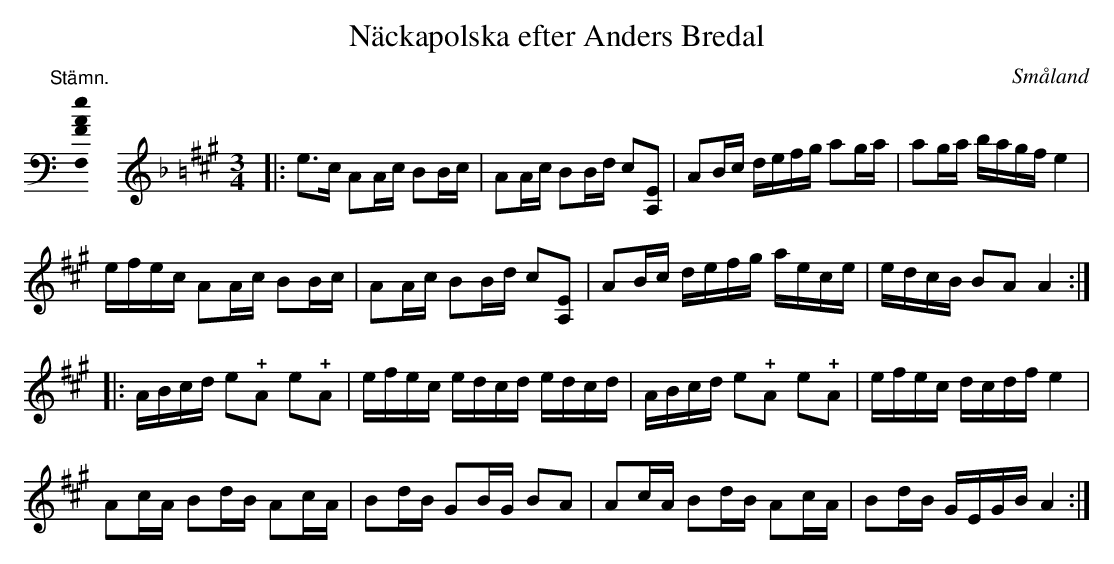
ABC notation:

X:1
T:Näckapolska efter Anders Bredal
O:Småland
M:none
K:F
[K:C]
"@-20,30 Stämn."[F,FAe]0 \
[K:F clef=treble] \
M:3/4
L:1/8
K:A
|: e>c AA/2c/2 BB/2c/2 | AA/2c/2 BB/2d/2 c[EA,] | AB/2c/2 d/2e/2f/2g/2 ag/2a/2 | ag/2a/2 b/2a/2g/2f/2 e2 |
 e/2f/2e/2c/2 AA/2c/2 BB/2c/2 | AA/2c/2 BB/2d/2 c[EA,] | AB/2c/2 d/2e/2f/2g/2 a/2e/2c/2e/2 | e/2d/2c/2B/2 BA A2 :|
|: A/2B/2c/2d/2 e!+!A e!+!A | e/2f/2e/2c/2 e/2d/2c/2d/2 e/2d/2c/2d/2 | A/2B/2c/2d/2 e!+!A e!+!A | e/2f/2e/2c/2 d/2c/2d/2f/2 e2 |
 Ac/2A/2 Bd/2B/2 Ac/2A/2 | Bd/2B/2 GB/2G/2 BA | Ac/2A/2 Bd/2B/2 Ac/2A/2 | Bd/2B/2 G/2E/2G/2B/2 A2 :|
